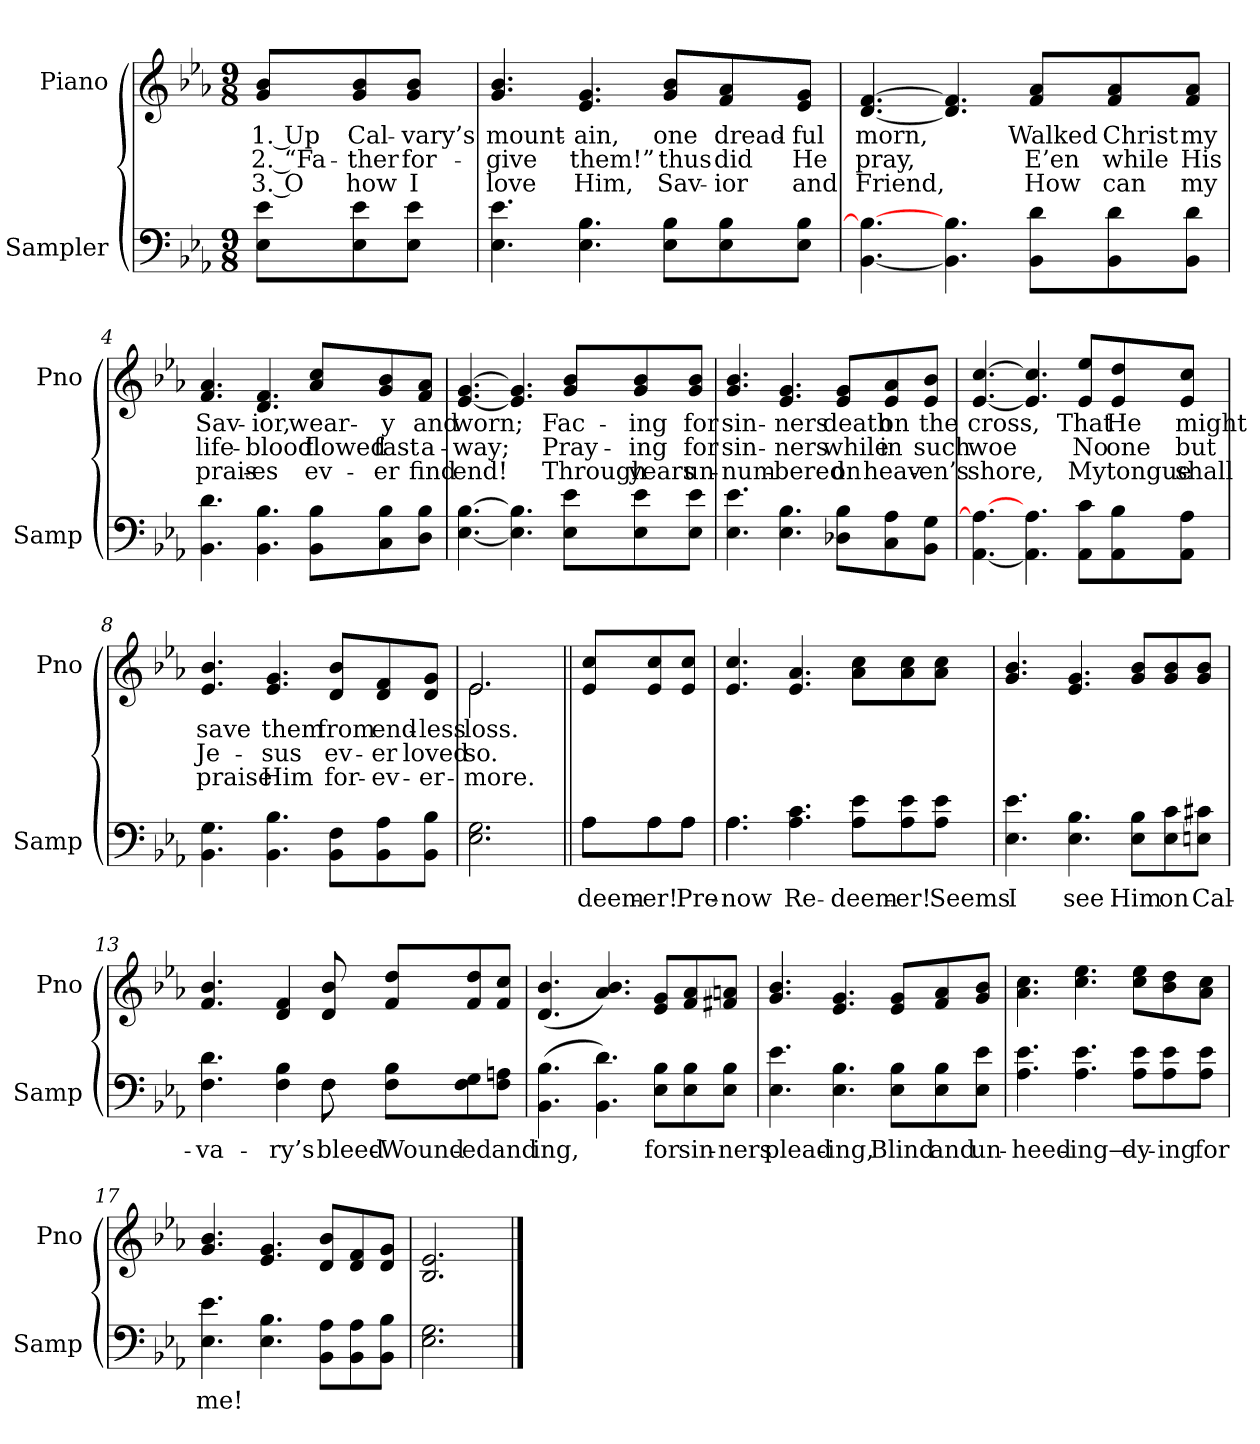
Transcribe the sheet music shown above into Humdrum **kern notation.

**kern	**text	**kern	**text	**text	**text
*part2	*part2	*part1	*part1	*part1	*part1
*staff2	*staff2	*staff1	*staff1	*staff1	*staff1
*I"Sampler	*	*I"Piano	*	*	*
*I'Samp	*	*I'Pno	*	*	*
*clefF4	*	*clefG2	*	*	*
*k[b-e-a-]	*	*k[b-e-a-]	*	*	*
*E-:	*	*E-:	*	*	*
*M9/8	*	*M9/8	*	*	*
=1	=1	=1	=1	=1	=1
8E-\ 8e-\L	.	8g/ 8b-/L	1. Up	2. “Fa-	3. O
8E-\ 8e-\	.	8g/ 8b-/	Cal-	-ther	how
8E-\ 8e-\J	.	8g/ 8b-/J	-vary’s	for-	I
=2	=2	=2	=2	=2	=2
4.E-\ 4.e-\	.	4.g/ 4.b-/	mount-	-give	love
4.E-\ 4.B-\	.	4.e-/ 4.g/	-ain,	them!”	Him,
8E-\ 8B-\L	.	8g/ 8b-/L	one	thus	Sav-
8E-\ 8B-\	.	8f/ 8a-/	dread-	did	-ior
8E-\ 8B-\J	.	8e-/ 8g/J	-ful	He	and
=3	=3	=3	=3	=3	=3
[4.BB-\ 4.B-\_	.	[4.d/ [4.f/	morn,	pray,	Friend,
4.BB-\] 4.B-\	.	4.d/] 4.f/]	.	.	.
8BB-\ 8d\L	.	8f/ 8a-/L	Walked	E’en	How
8BB-\ 8d\	.	8f/ 8a-/	Christ	while	can
8BB-\ 8d\J	.	8f/ 8a-/J	my	His	my
=4	=4	=4	=4	=4	=4
4.BB-\ 4.d\	.	4.f/ 4.a-/	Sav-	life-	prais-
4.BB-\ 4.B-\	.	4.d/ 4.f/	-ior,	-blood	-es
8BB-\ 8B-\L	.	8a-/ 8cc/L	wear-	flowed	ev-
8C\ 8B-\	.	8g/ 8b-/	-y	fast	-er
8D\ 8B-\J	.	8f/ 8a-/J	and	a-	find
=5	=5	=5	=5	=5	=5
[4.E-\ [4.B-\	.	[4.e-/ [4.g/	worn;	-way;	end!
4.E-\] 4.B-\]	.	4.e-/] 4.g/]	.	.	.
8E-\ 8e-\L	.	8g/ 8b-/L	Fac-	Pray-	Through
8E-\ 8e-\	.	8g/ 8b-/	-ing	-ing	years
8E-\ 8e-\J	.	8g/ 8b-/J	for	for	un-
=6	=6	=6	=6	=6	=6
4.E-\ 4.e-\	.	4.g/ 4.b-/	sin-	sin-	-num-
4.E-\ 4.B-\	.	4.e-/ 4.g/	-ners	-ners	-bered
8D-X\ 8B-\L	.	8e-/ 8g/L	death	while	on
8C\ 8A-\	.	8e-/ 8a-/	on	in	heav-
8BB-\ 8G\J	.	8e-/ 8b-/J	the	such	-en’s
=7	=7	=7	=7	=7	=7
[4.AA-\ 4.A-\_	.	[4.e-/ [4.cc/	cross,	woe	shore,
4.AA-\] 4.A-\	.	4.e-/] 4.cc/]	.	.	.
8AA-\ 8c\L	.	8e-/ 8ee-/L	That	No	My
8AA-\ 8B-\	.	8e-/ 8dd/	He	one	tongue
8AA-\ 8A-\J	.	8e-/ 8cc/J	might	but	shall
=8	=8	=8	=8	=8	=8
4.BB-\ 4.G\	.	4.e-/ 4.b-/	save	Je-	praise
4.BB-\ 4.B-\	.	4.e-/ 4.g/	them	-sus	Him
8BB-\ 8F\L	.	8d/ 8b-/L	from	ev-	for-
8BB-\ 8A-\	.	8d/ 8f/	end-	-er	-ev-
8BB-\ 8B-\J	.	8d/ 8g/J	-less	loved	-er-
=9	=9	=9	=9	=9	=9
*	*	*^	*	*	*
2.E-\ 2.G\	.	2.e-/	2.e-	loss.	so.	-more.
=10||	=10||	=10||	=10||	=10||	=10||	=10||
*^	*	*	*	*	*	*
!	!	!	!LO:TX:t=Refrain	!	!	!	!
*	*	*	*v	*v	*	*	*
8A-\L	8A-\L	-deem-	8e-/ 8cc/L	.	.	.
8A-\	8A-\	-er!	8e-/ 8cc/	.	.	.
8A-\J	8A-\J	Pre-	8e-/ 8cc/J	.	.	.
=11	=11	=11	=11	=11	=11	=11
4.A-\	4.A-	now	4.e-/ 4.cc/	.	.	.
4.A-\ 4.c\	2.ryy	Re-	4.e-/ 4.a-/	.	.	.
8A-\ 8e-\L	.	-deem-	8a-\ 8cc\L	.	.	.
8A-\ 8e-\	.	-er!	8a-\ 8cc\	.	.	.
8A-\ 8e-\J	.	Seems	8a-\ 8cc\J	.	.	.
*v	*v	*	*	*	*	*
=12	=12	=12	=12	=12	=12
4.E-\ 4.e-\	I	4.g/ 4.b-/	.	.	.
4.E-\ 4.B-\	see	4.e-/ 4.g/	.	.	.
8E-\ 8B-\L	Him	8g/ 8b-/L	.	.	.
8E-\ 8c\	on	8g/ 8b-/	.	.	.
8En\ 8c#X\J	Cal-	8g/ 8b-/J	.	.	.
=13	=13	=13	=13	=13	=13
*^	*	*	*	*	*
4.F\ 4.d\	8ryy	-va-	4.f/ 4.b-/	.	.	.
*v	*v	*	*	*	*	*
4F\ 4B-\	-ry’s	4d/ 4f/	.	.	.
*^	*	*	*	*	*
8F\	8F	bleed-	8d/ 8b-/	.	.	.
8F\ 8B-\L	4.ryy	Wound-	8f/ 8dd/L	.	.	.
8F\ 8G\	.	-ed	8f/ 8dd/	.	.	.
8F\ 8An\J	.	and	8f/ 8cc/J	.	.	.
*v	*v	*	*	*	*	*
=14	=14	=14	=14	=14	=14
(4.BB-\ 4.B-\	-ing,	(4.d/ 4.b-/	.	.	.
4.BB-\ 4.d\)	.	4.a- 4.b-)	.	.	.
8E-\ 8B-\L	for	8e-/ 8g/L	.	.	.
8E-\ 8B-\	sin-	8f/ 8a-/	.	.	.
8E-\ 8B-\J	-ners	8f#X/ 8an/J	.	.	.
=15	=15	=15	=15	=15	=15
4.E-\ 4.e-\	plead-	4.g/ 4.b-/	.	.	.
4.E-\ 4.B-\	-ing,	4.e-/ 4.g/	.	.	.
8E-\ 8B-\L	Blind	8e-/ 8g/L	.	.	.
8E-\ 8B-\	and	8f/ 8a-/	.	.	.
8E-\ 8e-\J	un-	8g/ 8b-/J	.	.	.
=16	=16	=16	=16	=16	=16
4.A-\ 4.e-\	-heed-	4.a-\ 4.cc\	.	.	.
4.A-\ 4.e-\	-ing—	4.cc\ 4.ee-\	.	.	.
8A-\ 8e-\L	dy-	8cc\ 8ee-\L	.	.	.
8A-\ 8e-\	-ing	8b-\ 8dd\	.	.	.
8A-\ 8e-\J	for	8a-\ 8cc\J	.	.	.
=17	=17	=17	=17	=17	=17
4.E-\ 4.e-\	me!	4.g/ 4.b-/	.	.	.
4.E-\ 4.B-\	.	4.e-/ 4.g/	.	.	.
8BB-\ 8A-\L	.	8d/ 8b-/L	.	.	.
8BB-\ 8A-\	.	8d/ 8f/	.	.	.
8BB-\ 8B-\J	.	8d/ 8g/J	.	.	.
=18	=18	=18	=18	=18	=18
2.E-\ 2.G\	.	2.B-/ 2.e-/	.	.	.
==	==	==	==	==	==
*-	*-	*-	*-	*-	*-
